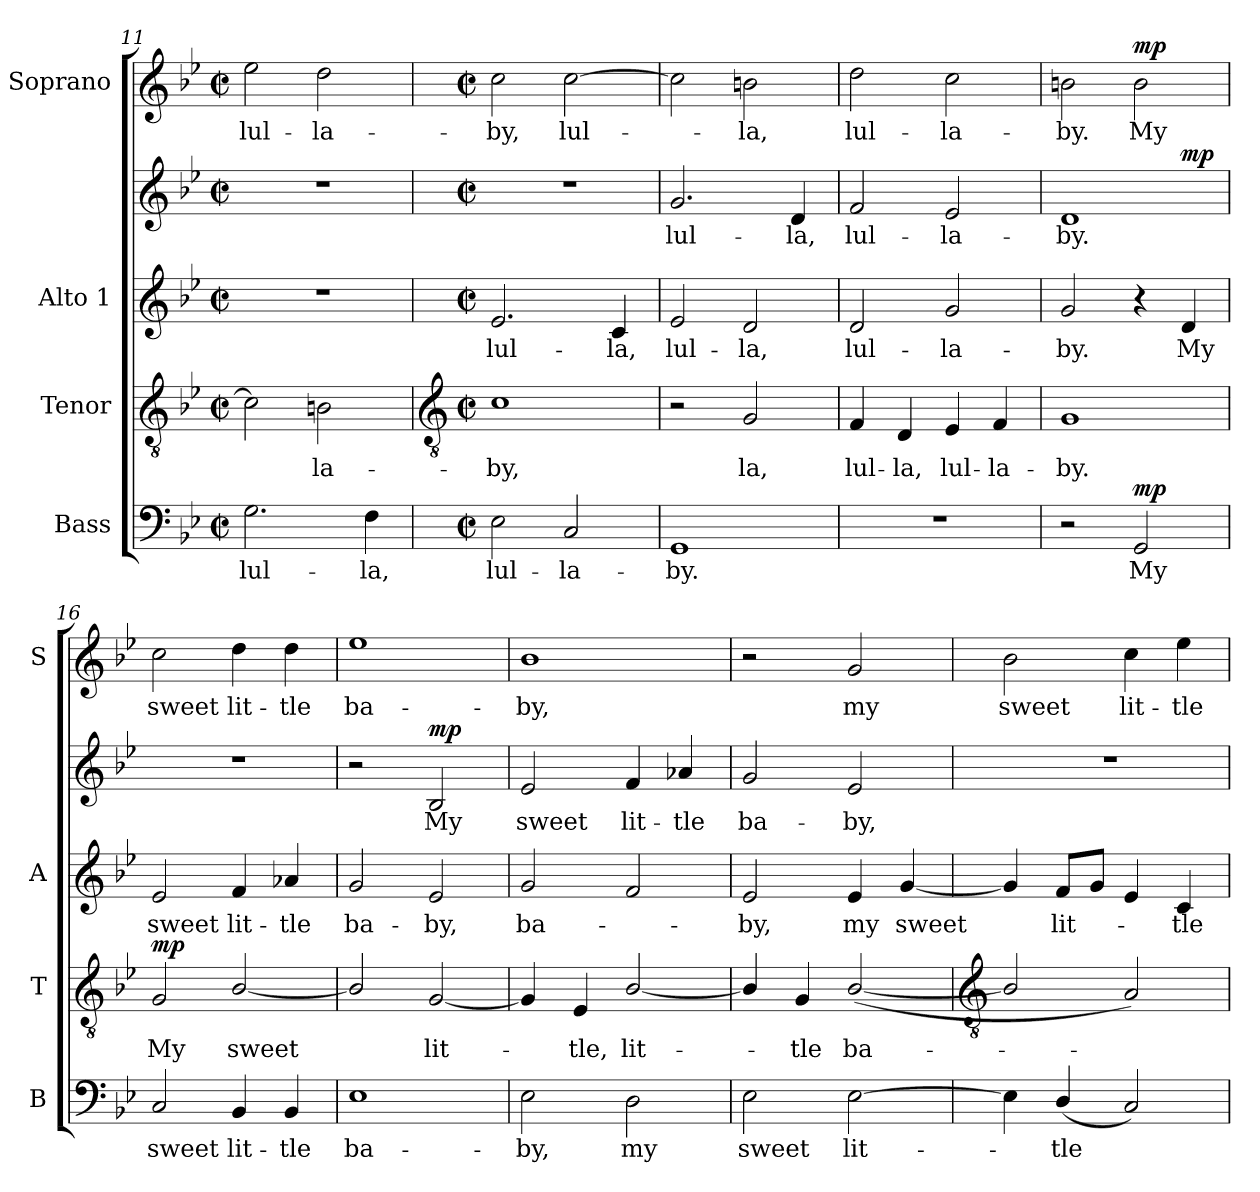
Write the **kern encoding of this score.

**kern	**text	**dynam	**kern	**text	**dynam	**kern	**text	**kern	**text	**dynam	**kern	**text	**dynam
*part4	*part4	*part4	*part3	*part3	*part3	*part2	*part2	*part2	*part2	*part2	*part1	*part1	*part1
*staff5	*staff5	*staff5	*staff4	*staff4	*staff4	*staff3	*staff3	*staff2	*staff2	*staff2/3	*staff1	*staff1	*staff1
*I"Bass	*	*	*I"Tenor	*	*	*I"Alto 1	*	*	*	*	*I"Soprano	*	*
*I'B	*	*	*I'T	*	*	*I'A	*	*	*	*	*I'S	*	*
*clefF4	*	*	*clefGv2	*	*	*clefG2	*	*clefG2	*	*	*clefG2	*	*
*k[b-e-]	*	*	*k[b-e-]	*	*	*k[b-e-]	*	*k[b-e-]	*	*	*k[b-e-]	*	*
*B-:	*	*	*B-:	*	*	*B-:	*	*B-:	*	*	*B-:	*	*
*M2/2	*	*	*M2/2	*	*	*M2/2	*	*M2/2	*	*	*M2/2	*	*
*met(c|)	*	*	*met(c|)	*	*	*met(c|)	*	*met(c|)	*	*	*met(c|)	*	*
=11	=11	=11	=11	=11	=11	=11	=11	=11	=11	=11	=11	=11	=11
!	!LO:LY:b	!	!	!	!	!	!	!	!	!	!	!LO:LY:b	!
2.G	lul-	.	2c]	.	.	1r	.	1r	.	.	2ee-	lul-	.
!	!	!	!	!LO:LY:b	!	!	!	!	!	!	!	!LO:LY:b	!
.	.	.	2Bn	la-	.	.	.	.	.	.	2dd	-la-	.
!	!LO:LY:b	!	!	!	!	!	!	!	!	!	!	!	!
4F	-la,	.	.	.	.	.	.	.	.	.	.	.	.
!!LO:LB:g=z
=12	=12	=12	=12	=12	=12	=12	=12	=12	=12	=12	=12	=12	=12
*	*	*	*clefGv2	*	*	*	*	*	*	*	*	*	*
*M2/2	*	*	*M2/2	*	*	*M2/2	*	*M2/2	*	*	*M2/2	*	*
*met(c|)	*	*	*met(c|)	*	*	*met(c|)	*	*met(c|)	*	*	*met(c|)	*	*
!	!LO:LY:b	!	!	!LO:LY:b	!	!	!LO:LY:b	!	!	!	!	!LO:LY:b	!
2E-	lul-	.	1c	-by,	.	2.e-	lul-	1r	.	.	2cc	-by,	.
!	!LO:LY:b	!	!	!	!	!	!	!	!	!	!	!LO:LY:b	!
2C	-la-	.	.	.	.	.	.	.	.	.	[2cc	lul-	.
!	!	!	!	!	!	!	!LO:LY:b	!	!	!	!	!	!
.	.	.	.	.	.	4c	-la,	.	.	.	.	.	.
=13	=13	=13	=13	=13	=13	=13	=13	=13	=13	=13	=13	=13	=13
!	!LO:LY:b	!	!	!	!	!	!LO:LY:b	!	!LO:LY:b	!	!	!	!
1GG	-by.	.	2r	.	.	2e-	lul-	2.g	lul-	.	2cc]	.	.
!	!	!	!	!LO:LY:b	!	!	!LO:LY:b	!	!	!	!	!LO:LY:b	!
.	.	.	2G	la,	.	2d	-la,	.	.	.	2bn	la,	.
!	!	!	!	!	!	!	!	!	!LO:LY:b	!	!	!	!
.	.	.	.	.	.	.	.	4d	-la,	.	.	.	.
=14	=14	=14	=14	=14	=14	=14	=14	=14	=14	=14	=14	=14	=14
!	!	!	!	!LO:LY:b	!	!	!LO:LY:b	!	!LO:LY:b	!	!	!LO:LY:b	!
1r	.	.	4F	lul-	.	2d	-lul-	2f	lul-	.	2dd	lul-	.
!	!	!	!	!LO:LY:b	!	!	!	!	!	!	!	!	!
.	.	.	4D	-la,	.	.	.	.	.	.	.	.	.
!	!	!	!	!LO:LY:b	!	!	!LO:LY:b	!	!LO:LY:b	!	!	!LO:LY:b	!
.	.	.	4E-	lul-	.	2g	-la-	2e-	-la-	.	2cc	-la-	.
!	!	!	!	!LO:LY:b	!	!	!	!	!	!	!	!	!
.	.	.	4F	-la-	.	.	.	.	.	.	.	.	.
=15	=15	=15	=15	=15	=15	=15	=15	=15	=15	=15	=15	=15	=15
!	!	!	!	!LO:LY:b	!	!	!LO:LY:b	!	!LO:LY:b	!	!	!LO:LY:b	!
2r	.	.	1G	-by.	.	2g	by.	1d	-by.	.	2bn	-by.	.
!	!LO:LY:b	!LO:DY:b	!	!	!	!	!	!	!	!	!	!LO:LY:b	!LO:DY:b
2GG	My	mp	.	.	.	4r	.	.	.	.	2b	My	mp
!	!	!	!	!	!	!	!LO:LY:b	!	!	!LO:DY:b=2	!	!	!
.	.	.	.	.	.	4d	My	.	.	mp	.	.	.
=16	=16	=16	=16	=16	=16	=16	=16	=16	=16	=16	=16	=16	=16
!	!LO:LY:b	!	!	!LO:LY:b	!LO:DY:b	!	!LO:LY:b	!	!	!	!	!LO:LY:b	!
2C	sweet	.	2G	My	mp	2e-	sweet	1r	.	.	2cc	sweet	.
!	!LO:LY:b	!	!	!LO:LY:b	!	!	!LO:LY:b	!	!	!	!	!LO:LY:b	!
4BB-	lit-	.	[2B-/	sweet	.	4f	lit-	.	.	.	4dd	lit-	.
!	!LO:LY:b	!	!	!	!	!	!LO:LY:b	!	!	!	!	!LO:LY:b	!
4BB-	-tle	.	.	.	.	4a-X	-tle	.	.	.	4dd	-tle	.
=17	=17	=17	=17	=17	=17	=17	=17	=17	=17	=17	=17	=17	=17
!	!LO:LY:b	!	!	!	!	!	!LO:LY:b	!	!	!	!	!LO:LY:b	!
1E-	ba-	.	2B-/]	.	.	2g	ba-	2r	.	.	1ee-	ba-	.
!	!	!	!	!LO:LY:b	!	!	!LO:LY:b	!	!LO:LY:b	!LO:DY:b	!	!	!
.	.	.	[2G	lit-	.	2e-	-by,	2B-	My	mp	.	.	.
=18	=18	=18	=18	=18	=18	=18	=18	=18	=18	=18	=18	=18	=18
!	!LO:LY:b	!	!	!	!	!	!LO:LY:b	!	!LO:LY:b	!	!	!LO:LY:b	!
2E-	-by,	.	4G]	.	.	2g	ba-	2e-	sweet	.	1b-	-by,	.
!	!	!	!	!LO:LY:b	!	!	!	!	!	!	!	!	!
.	.	.	4E-	tle,	.	.	.	.	.	.	.	.	.
!	!LO:LY:b	!	!	!LO:LY:b	!	!	!	!	!LO:LY:b	!	!	!	!
2D	my	.	[2B-/	lit-	.	2f	.	4f	lit-	.	.	.	.
!	!	!	!	!	!	!	!	!	!LO:LY:b	!	!	!	!
.	.	.	.	.	.	.	.	4a-X	-tle	.	.	.	.
=19	=19	=19	=19	=19	=19	=19	=19	=19	=19	=19	=19	=19	=19
!	!LO:LY:b	!	!	!	!	!	!LO:LY:b	!	!LO:LY:b	!	!	!	!
2E-	sweet	.	4B-/]	.	.	2e-	by,	2g	ba-	.	2r	.	.
!	!	!	!	!LO:LY:b	!	!	!	!	!	!	!	!	!
.	.	.	4G	tle	.	.	.	.	.	.	.	.	.
!	!LO:LY:b	!	!	!LO:LY:b	!	!	!LO:LY:b	!	!LO:LY:b	!	!	!LO:LY:b	!
[2E-	lit-	.	(<[2B-/	ba-	.	4e-	my	2e-	-by,	.	2g	my	.
!	!	!	!	!	!	!	!LO:LY:b	!	!	!	!	!	!
.	.	.	.	.	.	[4g	sweet	.	.	.	.	.	.
!!LO:LB:g=z
=20	=20	=20	=20	=20	=20	=20	=20	=20	=20	=20	=20	=20	=20
*	*	*	*clefGv2	*	*	*	*	*	*	*	*	*	*
!	!	!	!	!	!	!	!	!	!	!	!	!LO:LY:b	!
4E-]	.	.	2B-/]	.	.	4g]	.	1r	.	.	2b-	sweet	.
!	!LO:LY:b	!	!	!	!	!	!LO:LY:b	!	!	!	!	!	!
(<4D/	tle	.	.	.	.	8fL	lit-	.	.	.	.	.	.
.	.	.	.	.	.	8gJ	.	.	.	.	.	.	.
!	!	!	!	!	!	!	!	!	!	!	!	!LO:LY:b	!
2C)	.	.	2A)	.	.	4e-	.	.	.	.	4cc	lit-	.
!	!	!	!	!	!	!	!LO:LY:b	!	!	!	!	!LO:LY:b	!
.	.	.	.	.	.	4c	tle	.	.	.	4ee-	-tle	.
=	=	=	=	=	=	=	=	=	=	=	=	=	=
*-	*-	*-	*-	*-	*-	*-	*-	*-	*-	*-	*-	*-	*-
